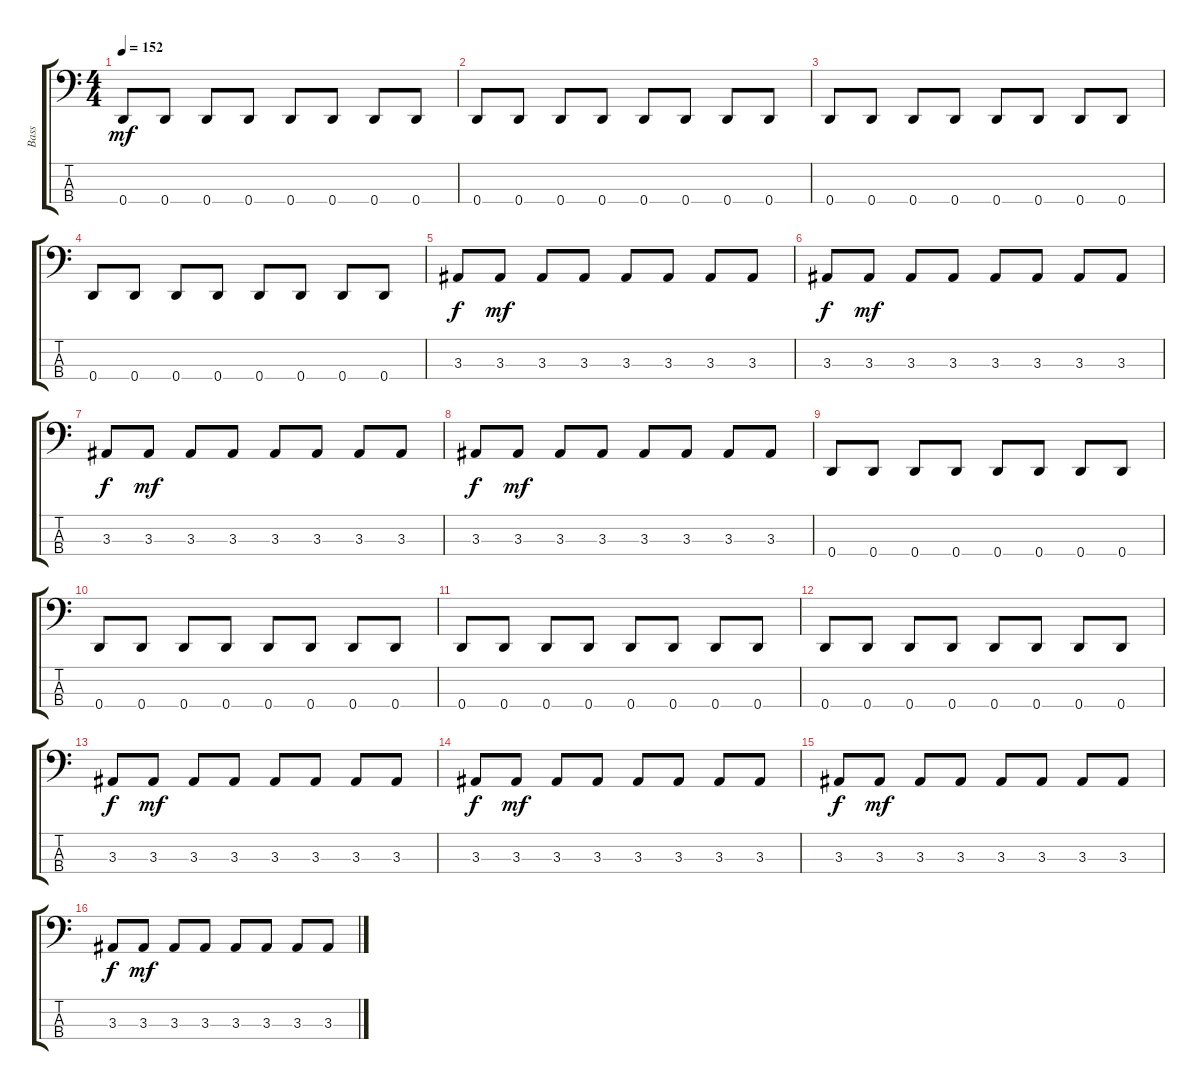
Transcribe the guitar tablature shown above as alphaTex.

\track ("Bass" "Bass") {instrument electricbasspick}
\staff {score tabs}
\tuning (F2 C2 G1 D1) {hide}
\ts (4 4)
\tempo 152
\clef f4
\ks c
0.4.8{dy mf} 0.4.8 0.4.8 0.4.8 0.4.8 0.4.8 0.4.8 0.4.8 |
0.4.8 0.4.8 0.4.8 0.4.8 0.4.8 0.4.8 0.4.8 0.4.8 |
0.4.8 0.4.8 0.4.8 0.4.8 0.4.8 0.4.8 0.4.8 0.4.8 |
0.4.8 0.4.8 0.4.8 0.4.8 0.4.8 0.4.8 0.4.8 0.4.8 |
3.3.8{dy f} 3.3.8{dy mf} 3.3.8 3.3.8 3.3.8 3.3.8 3.3.8 3.3.8 |
3.3.8{dy f} 3.3.8{dy mf} 3.3.8 3.3.8 3.3.8 3.3.8 3.3.8 3.3.8 |
3.3.8{dy f} 3.3.8{dy mf} 3.3.8 3.3.8 3.3.8 3.3.8 3.3.8 3.3.8 |
3.3.8{dy f} 3.3.8{dy mf} 3.3.8 3.3.8 3.3.8 3.3.8 3.3.8 3.3.8 |
0.4.8 0.4.8 0.4.8 0.4.8 0.4.8 0.4.8 0.4.8 0.4.8 |
0.4.8 0.4.8 0.4.8 0.4.8 0.4.8 0.4.8 0.4.8 0.4.8 |
0.4.8 0.4.8 0.4.8 0.4.8 0.4.8 0.4.8 0.4.8 0.4.8 |
0.4.8 0.4.8 0.4.8 0.4.8 0.4.8 0.4.8 0.4.8 0.4.8 |
3.3.8{dy f} 3.3.8{dy mf} 3.3.8 3.3.8 3.3.8 3.3.8 3.3.8 3.3.8 |
3.3.8{dy f} 3.3.8{dy mf} 3.3.8 3.3.8 3.3.8 3.3.8 3.3.8 3.3.8 |
3.3.8{dy f} 3.3.8{dy mf} 3.3.8 3.3.8 3.3.8 3.3.8 3.3.8 3.3.8 |
3.3.8{dy f} 3.3.8{dy mf} 3.3.8 3.3.8 3.3.8 3.3.8 3.3.8 3.3.8
